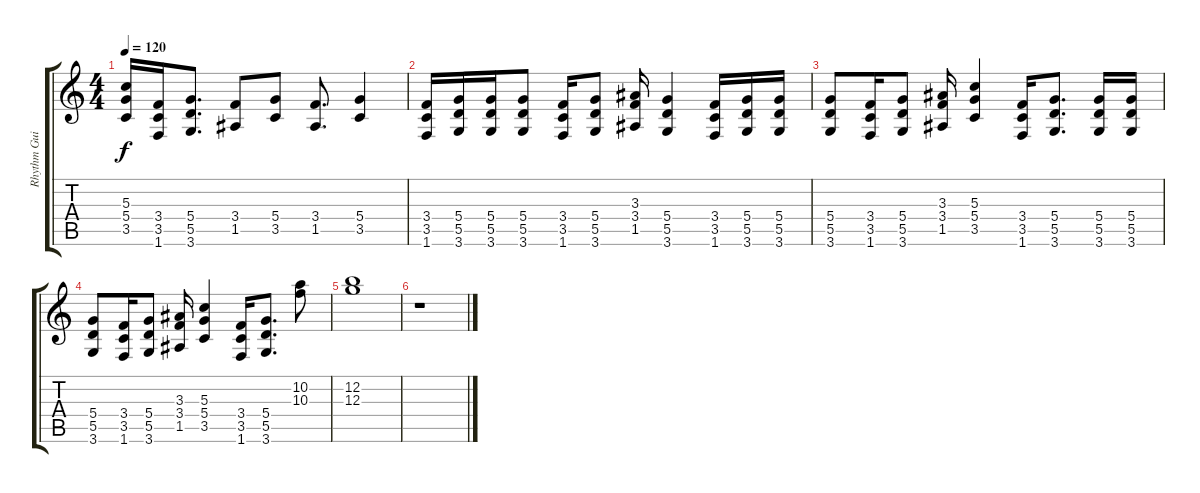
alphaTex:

\track ("Rhythm Guitar" "Rhythm Gui") {instrument overdrivenguitar}
\staff {score tabs}
\tuning (E4 B3 G3 D3 A2 E2) {hide}
\ts (4 4)
\tempo 120
\clef g2
\ks c
(5.3{t} 5.4{t} 3.5{t}).16{dy f} (3.4 3.5 1.6).16 (5.4 5.5 3.6).8{d} (3.4 1.5).8 (5.4 3.5).8 (3.4 1.5).8{d} (5.4 3.5).4 |
(3.4 3.5 1.6).16 (5.4 5.5 3.6).16 (5.4 5.5 3.6).16 (5.4 5.5 3.6).8 (3.4 3.5 1.6).16 (5.4 5.5 3.6).8 (3.3 3.4 1.5).16 (5.4 5.5 3.6).4 (3.4 3.5 1.6).16 (5.4 5.5 3.6).16 (5.4 5.5 3.6).16 |
(5.4 5.5 3.6).8 (3.4 3.5 1.6).16 (5.4 5.5 3.6).8 (3.3 3.4 1.5).16 (5.3 5.4 3.5).4 (3.4 3.5 1.6).16 (5.4 5.5 3.6).8{d} (5.4 5.5 3.6).16 (5.4 5.5 3.6).16 |
(5.4 5.5 3.6).8 (3.4 3.5 1.6).16 (5.4 5.5 3.6).8 (3.3 3.4 1.5).16 (5.3 5.4 3.5).4 (3.4 3.5 1.6).16 (5.4 5.5 3.6).8{d} (10.2 10.3).8 |
(12.2 12.3).1 |
r.1
